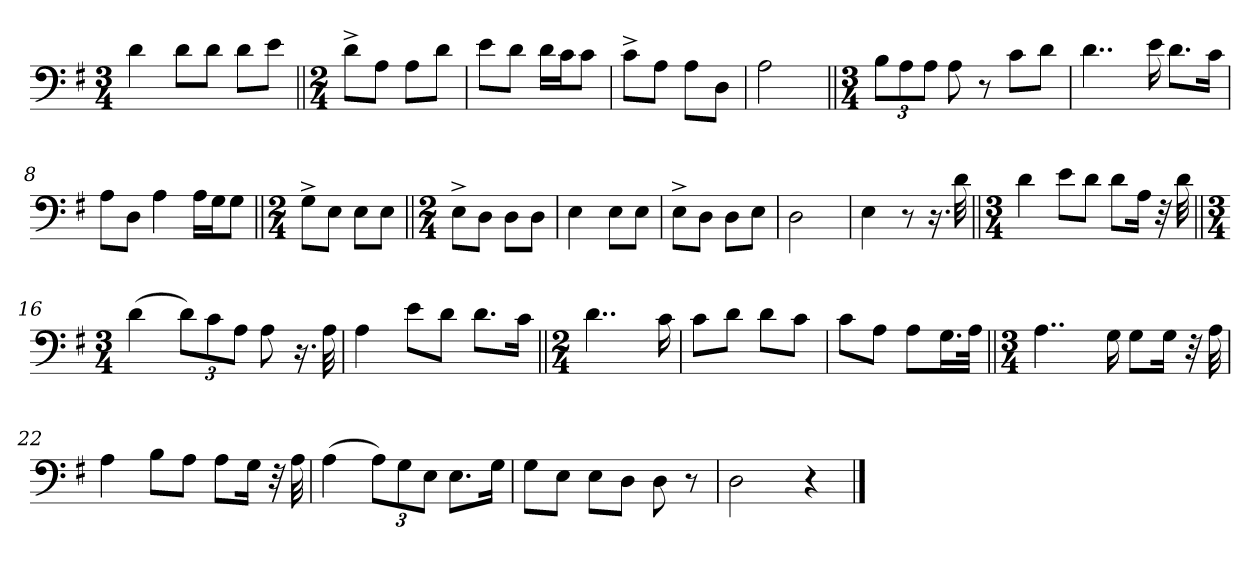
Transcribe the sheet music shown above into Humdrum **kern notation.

**kern
*part1
*staff1
*clefF4
*k[f#]
*M3/4
=1
4d\
8d\L
8d\J
8d\L
8e\J
=2||
*M2/4
8d^\L
8A\J
8A\L
8d\J
=3
8e\L
8d\J
16d\LL
16c\J
8c\J
=4
8c^\L
8A\J
8A\L
8D\J
=5
2A\
=6||
*M3/4
12B\L
12A\
12A\J
8A\
8r
8c\L
8d\J
=7
4..d\
16e\
8.d\L
16c\Jk
=8
8A\L
8D\J
4A\
16A\LL
16G\J
8G\J
=9||
*M2/4
8G^\L
8E\J
8E\L
8E\J
=10||
*M2/4
8E^\L
8D\J
8D\L
8D\J
=11
4E\
8E\L
8E\J
=12
8E^\L
8D\J
8D\L
8E\J
=13
2D\
=14
4E\
8r
16.r
32d\
=15||
*M3/4
4d\
8e\L
8d\J
8d\L
16A\Jk
32r
32d\
=16||
*M3/4
(4d\
12d\L)
12c\
12A\J
8A\
16.r
32A\
=17
4A\
8e\L
8d\J
8.d\L
16c\Jk
=18||
*M2/4
4..d\
16c\
=19
8c\L
8d\J
8d\L
8c\J
=20
8c\L
8A\J
8A\L
16.G\L
32A\JJk
=21||
*M3/4
4..A\
16G\
8G\L
16G\Jk
32r
32A\
=22
4A\
8B\L
8A\J
8A\L
16G\Jk
32r
32A\
=23
(4A\
12A\L)
12G\
12E\J
8.E\L
16G\Jk
=24
8G\L
8E\J
8E\L
8D\J
8D\
8r
=25
2D\
4r
==
*-
